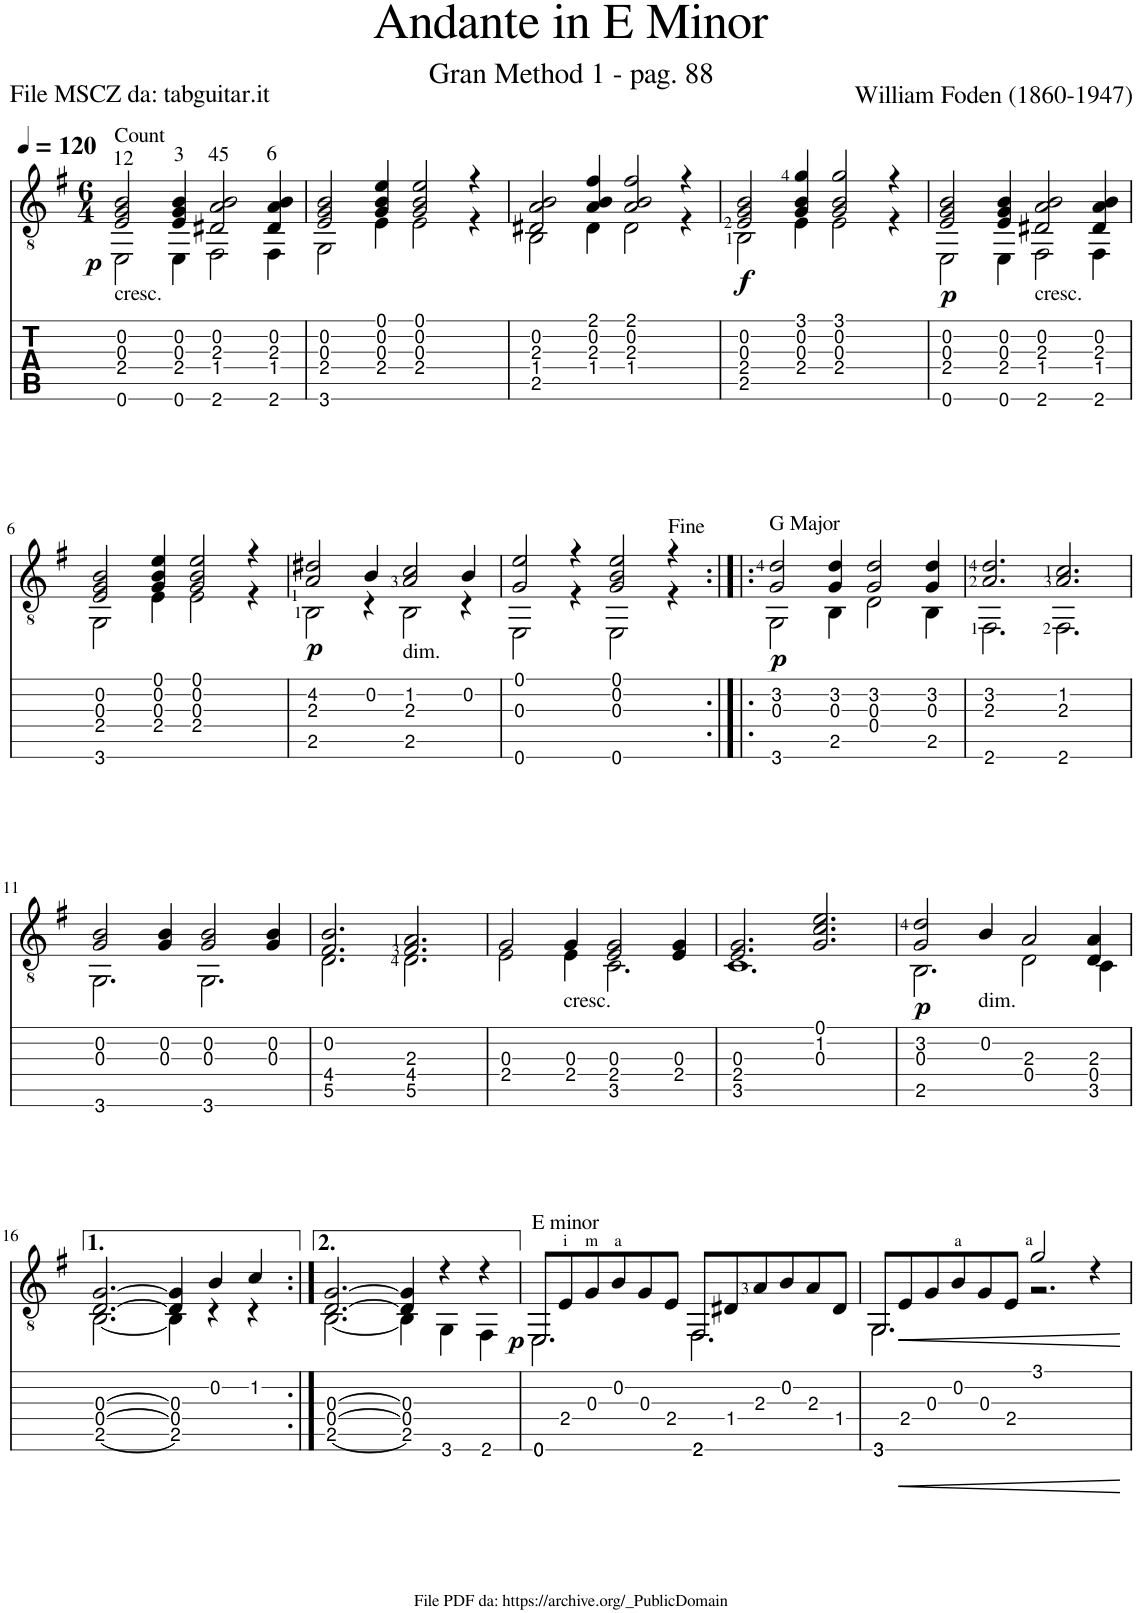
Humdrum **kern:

**kern	**kern	**dynam
*part1	*part1	*part1
*staff2	*staff1	*staff1/2
*I"Guitar	*	*
*I'Guit.	*	*
*stria6	*	*
*	*clefGv2	*
*k[f#]	*k[f#]	*
*M6/4	*M6/4	*
*MM120	*MM120	*
=1	=1	=1
*^	*^	*
!	!	!LO:TX:a:t=Count	!	!
!	!	!LO:TX:a:t=12	!	!
!LO:TX:a:t=cresc.	!	!	!	!
!	!	!	!	!LO:DY:b
2E 2G 2B	2EE	2E/ 2G/ 2B/	2EE\	p
!	!	!LO:TX:a:t=3	!	!
4E 4G 4B	4EE	4E/ 4G/ 4B/	4EE\	.
!	!	!LO:TX:a:t=45	!	!
2D# 2A 2B	2FF#	2D#X/ 2A/ 2B/	2FF#\	.
!	!	!LO:TX:a:t=6	!	!
4D# 4A 4B	4FF#	4D#/ 4A/ 4B/	4FF#\	.
=2	=2	=2	=2	=2
2E 2G 2B	2GG	2E/ 2G/ 2B/	2GG\	.
4G 4B 4e	4E	4G/ 4B/ 4e/	4E\	.
2G 2B 2e	2E	2G/ 2B/ 2e/	2E\	.
4r	4r	4r	4r	.
=3	=3	=3	=3	=3
2D# 2A 2B	2BB	2D#X/ 2A/ 2B/	2BB\	.
4A 4B 4f#	4D#	4A/ 4B/ 4f#/	4D#\	.
2A 2B 2f#	2D#	2A/ 2B/ 2f#/	2D#\	.
4r	4r	4r	4r	.
=4	=4	=4	=4	=4
!	!	!	!	!LO:DY:b
2E 2G 2B	2BB	2E/ 2G/ 2B/	2BB\	f
4G 4B 4g	4E	4G/ 4B/ 4g/	4E\	.
2G 2B 2g	2E	2G/ 2B/ 2g/	2E\	.
4r	4r	4r	4r	.
=5	=5	=5	=5	=5
!	!	!	!	!LO:DY:b
2E 2G 2B	2EE	2E/ 2G/ 2B/	2EE\	p
4E 4G 4B	4EE	4E/ 4G/ 4B/	4EE\	.
!LO:TX:a:t=cresc.	!	!	!	!
2D#X 2A 2B	2FF#	2D#X/ 2A/ 2B/	2FF#\	.
4D# 4A 4B	4FF#	4D#/ 4A/ 4B/	4FF#\	.
!!LO:LB:g=z	!!
=6	=6	=6	=6	=6
2E 2G 2B	2GG	2E/ 2G/ 2B/	2GG\	.
4G 4B 4e	4E	4G/ 4B/ 4e/	4E\	.
2G 2B 2e	2E	2G/ 2B/ 2e/	2E\	.
4r	4r	4r	4r	.
=7	=7	=7	=7	=7
!	!	!	!	!LO:DY:b
2A 2d#	2BB	2A/ 2d#X/	2BB\	p
4B	4r	4B/	4r	.
!LO:TX:a:t=dim.	!	!	!	!
2A 2c	2BB	2A/ 2c/	2BB\	.
4B	4r	4B/	4r	.
=8	=8	=8	=8	=8
2G 2e	2EE	2G/ 2e/	2EE\	.
4r	4r	4r	4r	.
2G 2B 2e	2EE	2G/ 2B/ 2e/	2EE\	.
4r	4r	4r	4r	.
=9:|!|:	=9:|!|:	=9:|!|:	=9:|!|:	=9:|!|:
!	!	!LO:TX:a:t=G Major	!	!
!	!	!	!	!LO:DY:b
2G 2d	2GG	2G/ 2d/	2GG\	p
4G 4d	4BB	4G/ 4d/	4BB\	.
2G 2d	2D	2G/ 2d/	2D\	.
4G 4d	4BB	4G/ 4d/	4BB\	.
=10	=10	=10	=10	=10
2.A 2.d	2.FF#	2.A/ 2.d/	2.FF#\	.
2.A 2.c	2.FF#	2.A/ 2.c/	2.FF#\	.
!!LO:LB:g=z	!!
=11	=11	=11	=11	=11
2G 2B	2.GG	2G/ 2B/	2.GG\	.
4G 4B	.	4G/ 4B/	.	.
2G 2B	2.GG	2G/ 2B/	2.GG\	.
4G 4B	.	4G/ 4B/	.	.
=12	=12	=12	=12	=12
2.F# 2.B	2.D	2.F#/ 2.B/	2.D\	.
2.F# 2.A	2.D	2.F#/ 2.A/	2.D\	.
=13	=13	=13	=13	=13
2G	2E	2G/	2E\	.
!LO:TX:a:t=cresc.	!	!	!	!
4G	4E	4G/	4E\	.
2E 2G	2.C	2E/ 2G/	2.C\	.
4E 4G	.	4E/ 4G/	.	.
=14	=14	=14	=14	=14
2.E 2.G	1.C	2.E/ 2.G/	1.C	.
2.G 2.c 2.e	.	2.G/ 2.c/ 2.e/	.	.
=15	=15	=15	=15	=15
!	!	!	!	!LO:DY:b
2G 2d	2.BB	2G/ 2d/	2.BB\	p
!LO:TX:a:t=dim.	!	!	!	!
4B	.	4B/	.	.
2A	2D	2A/	2D\	.
4D 4A	4C	4D/ 4A/	4C\	.
!!LO:LB:g=z	!!
=16	=16	=16	=16	=16
[2.D [2.G	[2.BB	[2.D/ [2.G/	[2.BB\	.
4D] 4G]	4BB]	4D/] 4G/]	4BB\]	.
4B	4r	4B/	4r	.
4c	4r	4c/	4r	.
=17:|!	=17:|!	=17:|!	=17:|!	=17:|!
[2.D [2.G	[2.BB	[2.D/ [2.G/	[2.BB\	.
4D] 4G]	4BB]	4D/] 4G/]	4BB\]	.
4r	4GG	4r	4GG\	.
!	!	!	!	!LO:DY:b
4r	4FF#	4r	4FF#\	p
=18	=18	=18	=18	=18
!	!	!LO:TX:a:t=E minor	!	!
!	!	!LO:N:head=open	!	!
8EEL	2.EE	8EE/L	2.EE\	.
8E	.	8E/	.	.
8G	.	8G/	.	.
8B	.	8B/	.	.
8G	.	8G/	.	.
8EJ	.	8E/J	.	.
!	!	!LO:N:head=open	!	!
8FF#L	2.FF#	8FF#/L	2.FF#\	.
8D#	.	8D#X/	.	.
8A	.	8A/	.	.
8B	.	8B/	.	.
8A	.	8A/	.	.
8D#J	.	8D#/J	.	.
=19	=19	=19	=19	=19
!	!	!LO:N:head=open	!	!
8GGL	2.GG	8GG/L	2.GG\	.
!	!	!	!	!LO:HP:b
8E	.	8E/	.	<
8G	.	8G/	.	.
8B	.	8B/	.	.
8G	.	8G/	.	.
8EJ	.	8E/J	.	.
2g	2.r	2g/	2.r	.
4r	.	4r	.	.
*v	*v	*	*	*
*	*v	*v	*
.	.	[
=	=	=
*-	*-	*-
